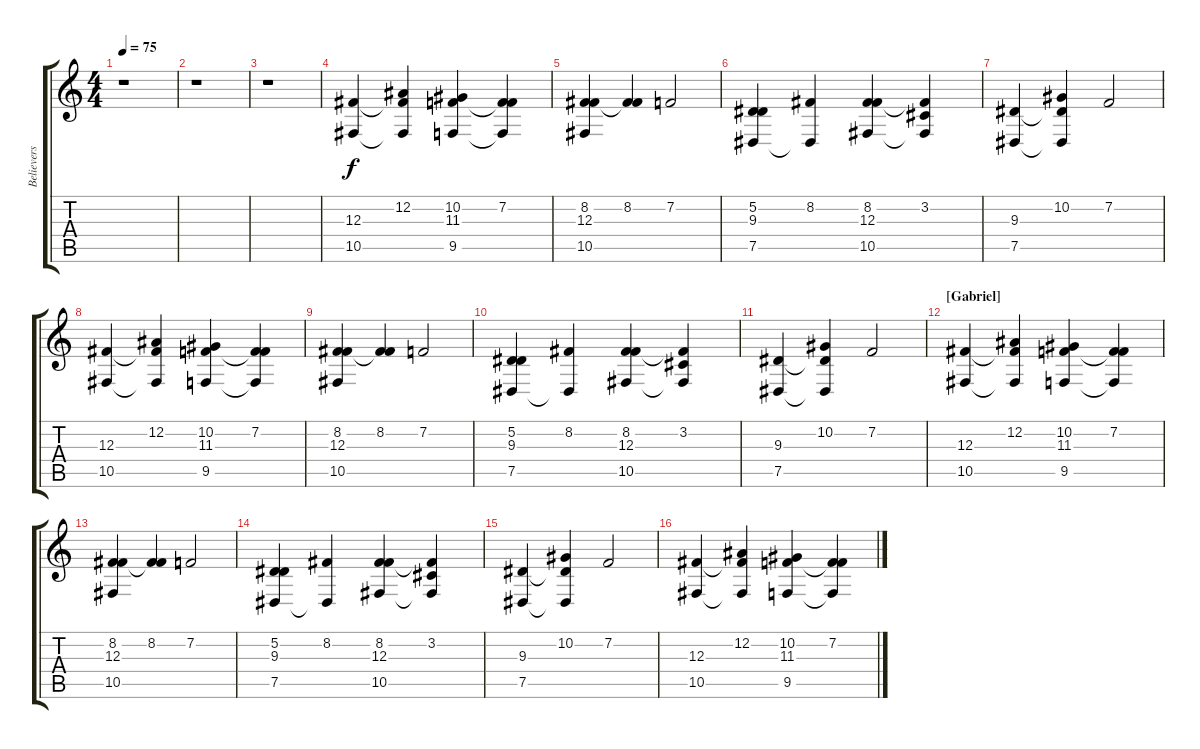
\track ("Believers" "Believers") {instrument choiraahs}
\staff {score tabs}
\tuning (Eb4 Bb3 Gb3 Db3 Ab2 Eb2) {hide}
\ts (4 4)
\tempo 75
\clef g2
\ks c
r.1{dy f} |
r.1 |
r.1 |
(12.3 10.5).4 (12.2 12.3{t} 10.5{t}).4 (10.2 11.3 9.5).4 (7.2 11.3{t} 9.5{t}).4 |
(8.2 12.3 10.5).4 (8.2 12.3{t}).4 7.2.2 |
(5.2 9.3 7.5).4 (8.2 7.5{t}).4 (8.2 12.3 10.5).4 (3.2 12.3{t} 10.5{t}).4 |
(9.3 7.5).4 (10.2 9.3{t} 7.5{t}).4 7.2.2 |
(12.3 10.5).4 (12.2 12.3{t} 10.5{t}).4 (10.2 11.3 9.5).4 (7.2 11.3{t} 9.5{t}).4 |
(8.2 12.3 10.5).4 (8.2 12.3{t}).4 7.2.2 |
(5.2 9.3 7.5).4 (8.2 7.5{t}).4 (8.2 12.3 10.5).4 (3.2 12.3{t} 10.5{t}).4 |
(9.3 7.5).4 (10.2 9.3{t} 7.5{t}).4 7.2.2 |
\section ("" "[Gabriel]")
(12.3 10.5).4 (12.2 12.3{t} 10.5{t}).4 (10.2 11.3 9.5).4 (7.2 11.3{t} 9.5{t}).4 |
(8.2 12.3 10.5).4 (8.2 12.3{t}).4 7.2.2 |
(5.2 9.3 7.5).4 (8.2 7.5{t}).4 (8.2 12.3 10.5).4 (3.2 12.3{t} 10.5{t}).4 |
(9.3 7.5).4 (10.2 9.3{t} 7.5{t}).4 7.2.2 |
(12.3 10.5).4 (12.2 12.3{t} 10.5{t}).4 (10.2 11.3 9.5).4 (7.2 11.3{t} 9.5{t}).4
